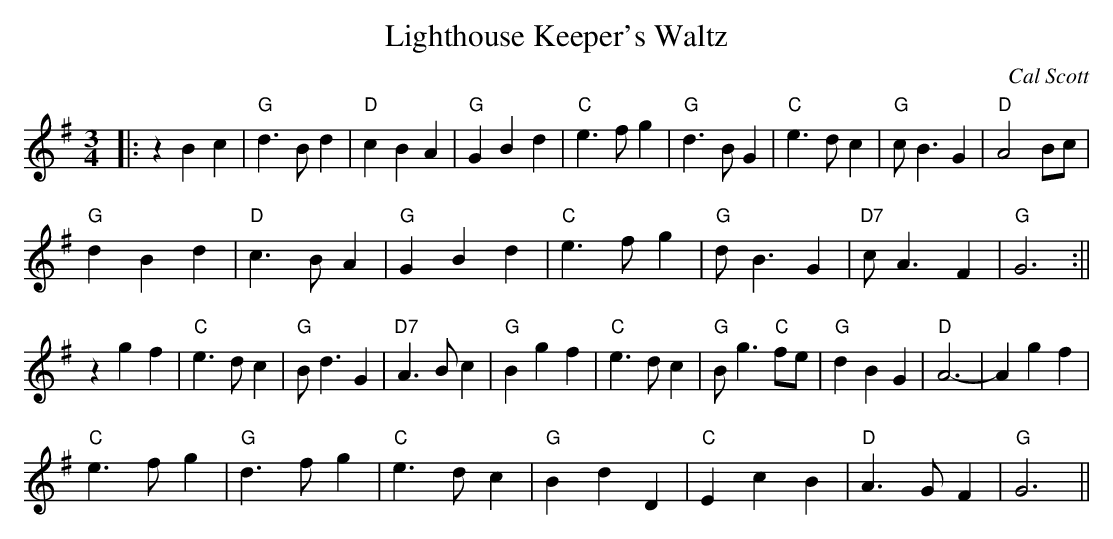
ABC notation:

X:1
T:Lighthouse Keeper's Waltz
M:3/4
L:1/4
C:Cal Scott
K:G
|:z B c |"G"d>Bd |"D"cBA |"G"GBd |"C"e>fg |"G"d>BG |"C"e>dc |"G"c<BG |"D"A2 B/c/|
"G"dBd |"D"c>BA |"G"GBd |"C"e>fg |"G"d<BG |"D7"c<AF |"G"G3 :||
zgf |"C"e>dc |"G"B<dG |"D7"A>Bc |"G"Bgf |"C"e>dc|"G"B<g "C"f/e/ |"G"dBG|"D"A3-|A gf|
"C"e>fg|"G"d>fg |"C"e>dc |"G"BdD |"C"EcB|"D"A>GF |"G"G3||
